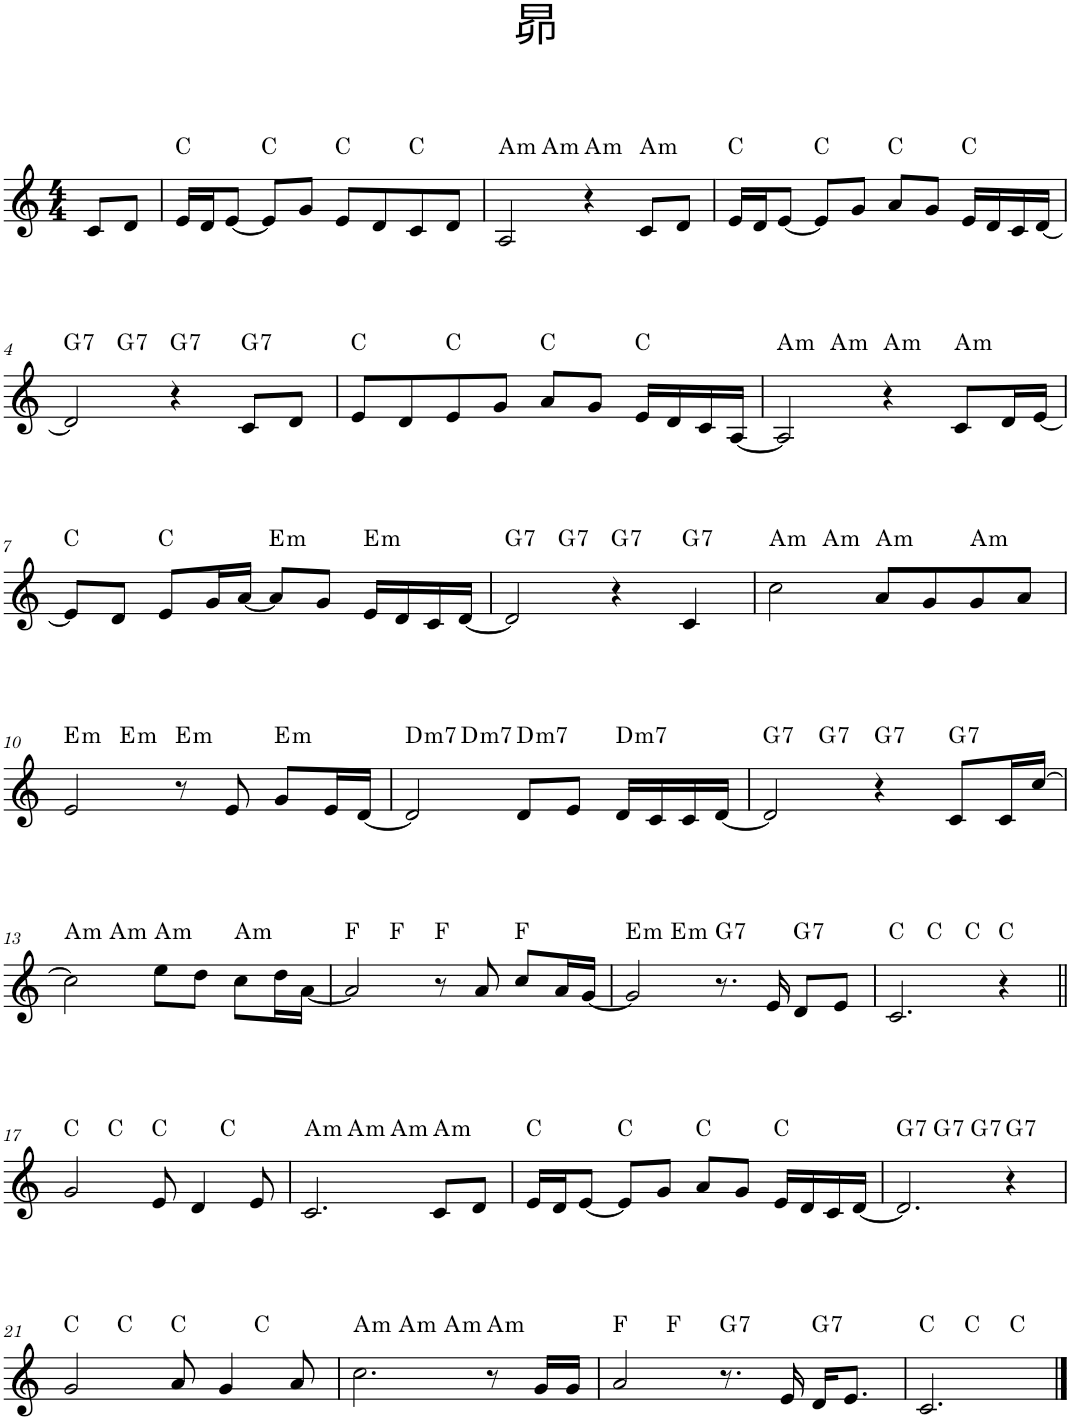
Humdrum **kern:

**kern	**harte
*part1	*part1
*staff1	*
*I"Piano	*
*I'Pno.	*
*clefG2	*
*k[]	*
*M4/4	*
=	=
8c/L	.
8d/J	.
=1	=1
16e/LL	C:maj
16d/J	.
[<8e/J	.
8e/L]	C:maj
8g/J	.
8e/L	C:maj
8d/	.
8c/	C:maj
8d/J	.
=2	=2
!	!LO:H:kt=m
*^	*
2A/	4ryy	A:min
!	!	!LO:H:kt=m
.	2.ryy	A:min
!	!	!LO:H:kt=m
4r	.	A:min
!	!	!LO:H:kt=m
8c/L	.	A:min
8d/J	.	.
*v	*v	*
=3	=3
16e/LL	C:maj
16d/J	.
[<8e/J	.
8e/L]	C:maj
8g/J	.
8a/L	C:maj
8g/J	.
16e/LL	C:maj
16d/	.
16c/	.
[16d/JJ	.
!!LO:LB:g=z
=4	=4
!	!LO:H:kt=7
*^	*
2d/]	4ryy	G:7
!	!	!LO:H:kt=7
.	2.ryy	G:7
!	!	!LO:H:kt=7
4r	.	G:7
!	!	!LO:H:kt=7
8c/L	.	G:7
8d/J	.	.
*v	*v	*
=5	=5
8e/L	C:maj
8d/	.
8e/	C:maj
8g/J	.
8a/L	C:maj
8g/J	.
16e/LL	C:maj
16d/	.
16c/	.
[<16A/JJ	.
=6	=6
!	!LO:H:kt=m
*^	*
2A/]	4ryy	A:min
!	!	!LO:H:kt=m
.	2.ryy	A:min
!	!	!LO:H:kt=m
4r	.	A:min
!	!	!LO:H:kt=m
8c/L	.	A:min
16d/L	.	.
[16e/JJ	.	.
*v	*v	*
!!LO:LB:g=z
=7	=7
8e/L]	C:maj
8d/J	.
8e/L	C:maj
16g/L	.
[<16a/JJ	.
!	!LO:H:kt=m
8a/L]	E:min
8g/J	.
!	!LO:H:kt=m
16e/LL	E:min
16d/	.
16c/	.
[<16d/JJ	.
=8	=8
!	!LO:H:kt=7
*^	*
2d/]	4ryy	G:7
!	!	!LO:H:kt=7
.	2.ryy	G:7
!	!	!LO:H:kt=7
4r	.	G:7
!	!	!LO:H:kt=7
4c/	.	G:7
=9	=9	=9
!	!	!LO:H:kt=m
2cc\	4ryy	A:min
!	!	!LO:H:kt=m
.	2.ryy	A:min
!	!	!LO:H:kt=m
8a/L	.	A:min
8g/	.	.
!	!	!LO:H:kt=m
8g/	.	A:min
8a/J	.	.
!!LO:LB:g=z	!!
=10	=10	=10
!	!	!LO:H:kt=m
2e/	4ryy	E:min
!	!	!LO:H:kt=m
.	2.ryy	E:min
!	!	!LO:H:kt=m
8r	.	E:min
8e/	.	.
!	!	!LO:H:kt=m
8g/L	.	E:min
16e/L	.	.
[<16d/JJ	.	.
=11	=11	=11
!	!	!LO:H:kt=m7
2d/]	4ryy	D:min7
!	!	!LO:H:kt=m7
.	2.ryy	D:min7
!	!	!LO:H:kt=m7
8d/L	.	D:min7
8e/J	.	.
!	!	!LO:H:kt=m7
16d/LL	.	D:min7
16c/	.	.
16c/	.	.
[<16d/JJ	.	.
=12	=12	=12
!	!	!LO:H:kt=7
2d/]	4ryy	G:7
!	!	!LO:H:kt=7
.	2.ryy	G:7
!	!	!LO:H:kt=7
4r	.	G:7
!	!	!LO:H:kt=7
8c/L	.	G:7
16c/L	.	.
[16cc/JJ	.	.
!!LO:LB:g=z	!!
=13	=13	=13
!	!	!LO:H:kt=m
2cc\]	4ryy	A:min
!	!	!LO:H:kt=m
.	2.ryy	A:min
!	!	!LO:H:kt=m
8ee\L	.	A:min
8dd\J	.	.
!	!	!LO:H:kt=m
8cc\L	.	A:min
16dd\L	.	.
[<16a\JJ	.	.
=14	=14	=14
2a/]	4ryy	F:maj
.	2.ryy	F:maj
8r	.	F:maj
8a/	.	.
8cc/L	.	F:maj
16a/L	.	.
[<16g/JJ	.	.
=15	=15	=15
!	!	!LO:H:kt=m
2g/]	4ryy	E:min
!	!	!LO:H:kt=m
.	2.ryy	E:min
!	!	!LO:H:kt=7
8.r	.	G:7
16e/	.	.
!	!	!LO:H:kt=7
8d/L	.	G:7
8e/J	.	.
=16	=16	=16
*	*^	*
2.c/	4ryy	2ryy	C:maj
.	2.ryy	.	C:maj
.	.	2ryy	C:maj
4r	.	.	C:maj
!!LO:LB:g=z	!!	!!
=17||	=17||	=17||	=17||
2g/	4ryy	2.ryy	C:maj
.	2.ryy	.	C:maj
8e/	.	.	C:maj
4d/	.	.	.
.	.	4ryy	C:maj
8e/	.	.	.
=18	=18	=18	=18
!	!	!	!LO:H:kt=m
2.c/	4ryy	2ryy	A:min
!	!	!	!LO:H:kt=m
.	2.ryy	.	A:min
!	!	!	!LO:H:kt=m
.	.	2ryy	A:min
!	!	!	!LO:H:kt=m
8c/L	.	.	A:min
8d/J	.	.	.
*v	*v	*v	*
=19	=19
16e/LL	C:maj
16d/J	.
[<8e/J	.
8e/L]	C:maj
8g/J	.
8a/L	C:maj
8g/J	.
16e/LL	C:maj
16d/	.
16c/	.
[<16d/JJ	.
=20	=20
!	!LO:H:kt=7
*^	*
*	*^	*
2.d/]	4ryy	2ryy	G:7
!	!	!	!LO:H:kt=7
.	2.ryy	.	G:7
!	!	!	!LO:H:kt=7
.	.	2ryy	G:7
!	!	!	!LO:H:kt=7
4r	.	.	G:7
!!LO:LB:g=z	!!	!!
=21	=21	=21	=21
2g/	4ryy	2.ryy	C:maj
.	2.ryy	.	C:maj
8a/	.	.	C:maj
4g/	.	.	.
.	.	4ryy	C:maj
8a/	.	.	.
=22	=22	=22	=22
!	!	!	!LO:H:kt=m
2.cc\	4ryy	2ryy	A:min
!	!	!	!LO:H:kt=m
.	2.ryy	.	A:min
!	!	!	!LO:H:kt=m
.	.	2ryy	A:min
!	!	!	!LO:H:kt=m
8r	.	.	A:min
16g/LL	.	.	.
16g/JJ	.	.	.
*	*v	*v	*
=23	=23	=23
2a/	4ryy	F:maj
.	2.ryy	F:maj
!	!	!LO:H:kt=7
8.r	.	G:7
16e/	.	.
!	!	!LO:H:kt=7
16d/KL	.	G:7
8.e/J	.	.
=24	=24	=24
*	*^	*
2.c/	4ryy	2ryy	C:maj
.	2ryy	.	C:maj
.	.	4ryy	C:maj
*v	*v	*v	*
==	==
*-	*-
